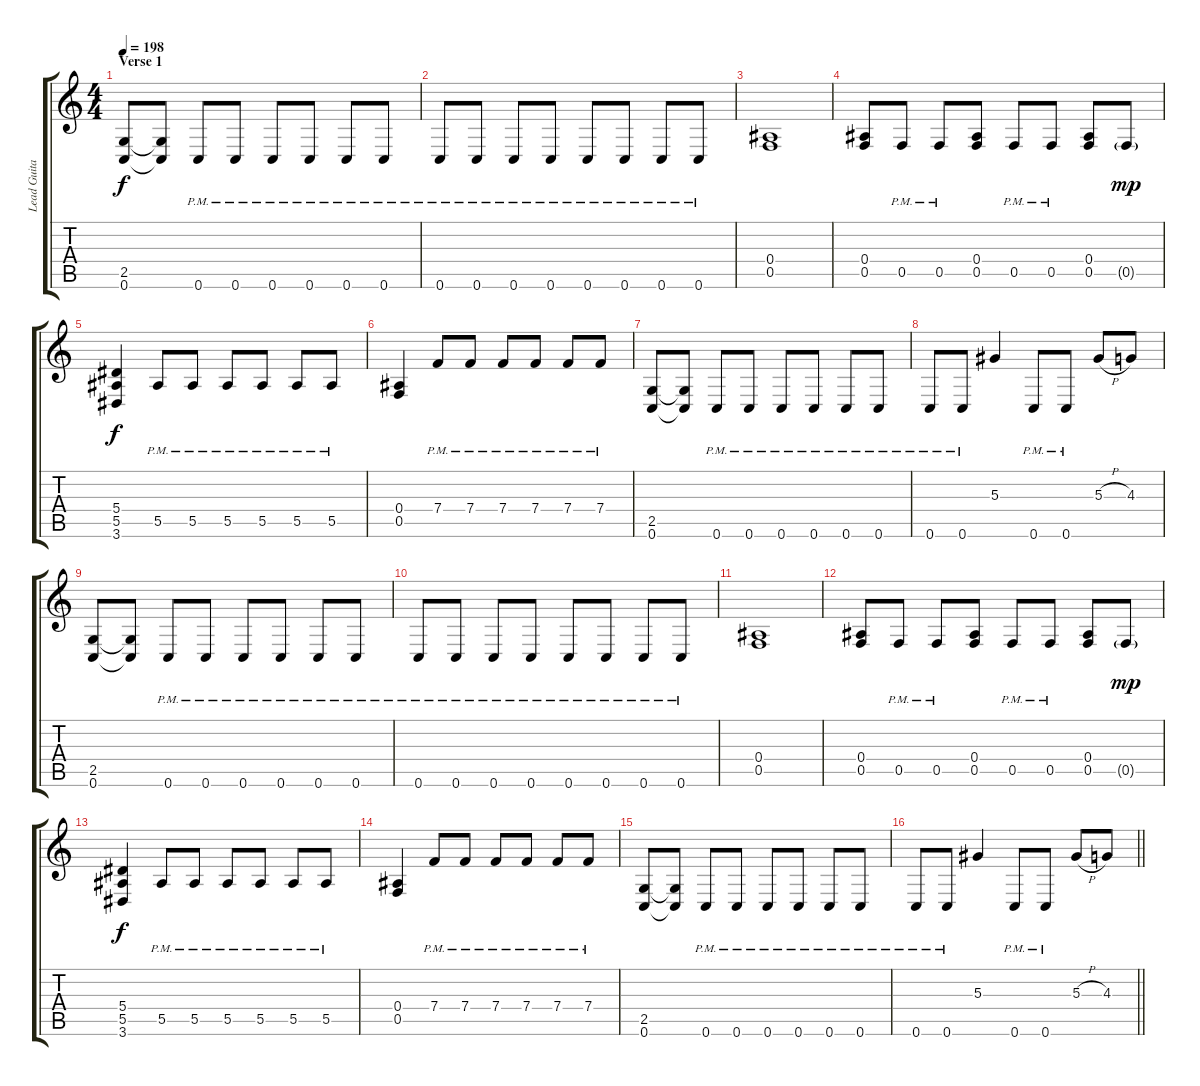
\track ("Lead Guitar/Keys Harmony" "Lead Guita") {instrument distortionguitar}
\staff {score tabs}
\tuning (C4 G3 Eb3 Bb2 F2 C2) {hide}
\ts (4 4)
\section ("" "Verse 1")
\tempo 198
\clef g2
\ks c
(2.5 0.6).8{dy f volume 12 balance 16} (2.5{t} 0.6{t}).8 0.6{pm}.8 0.6{pm}.8 0.6{pm}.8 0.6{pm}.8 0.6{pm}.8 0.6{pm}.8 |
0.6{pm}.8 0.6{pm}.8 0.6{pm}.8 0.6{pm}.8 0.6{pm}.8 0.6{pm}.8 0.6{pm}.8 0.6{pm}.8 |
(0.4 0.5).1 |
(0.4 0.5).8 0.5{pm}.8 0.5{pm}.8 (0.4 0.5).8 0.5{pm}.8 0.5{pm}.8 (0.4 0.5).8 0.5{g}.8{dy mp} |
(5.4 5.5 3.6).4{dy f} 5.5{pm}.8 5.5{pm}.8 5.5{pm}.8 5.5{pm}.8 5.5{pm}.8 5.5{pm}.8 |
(0.4 0.5).4 7.4{pm}.8 7.4{pm}.8 7.4{pm}.8 7.4{pm}.8 7.4{pm}.8 7.4{pm}.8 |
(2.5 0.6).8 (2.5{t} 0.6{t}).8 0.6{pm}.8 0.6{pm}.8 0.6{pm}.8 0.6{pm}.8 0.6{pm}.8 0.6{pm}.8 |
0.6{pm}.8 0.6{pm}.8 5.3.4 0.6{pm}.8 0.6{pm}.8 5.3{h}.8 4.3.8 |
(2.5 0.6).8 (2.5{t} 0.6{t}).8 0.6{pm}.8 0.6{pm}.8 0.6{pm}.8 0.6{pm}.8 0.6{pm}.8 0.6{pm}.8 |
0.6{pm}.8 0.6{pm}.8 0.6{pm}.8 0.6{pm}.8 0.6{pm}.8 0.6{pm}.8 0.6{pm}.8 0.6{pm}.8 |
(0.4 0.5).1 |
(0.4 0.5).8 0.5{pm}.8 0.5{pm}.8 (0.4 0.5).8 0.5{pm}.8 0.5{pm}.8 (0.4 0.5).8 0.5{g}.8{dy mp} |
(5.4 5.5 3.6).4{dy f} 5.5{pm}.8 5.5{pm}.8 5.5{pm}.8 5.5{pm}.8 5.5{pm}.8 5.5{pm}.8 |
(0.4 0.5).4 7.4{pm}.8 7.4{pm}.8 7.4{pm}.8 7.4{pm}.8 7.4{pm}.8 7.4{pm}.8 |
(2.5 0.6).8 (2.5{t} 0.6{t}).8 0.6{pm}.8 0.6{pm}.8 0.6{pm}.8 0.6{pm}.8 0.6{pm}.8 0.6{pm}.8 |
\barLineRight lightlight
0.6{pm}.8 0.6{pm}.8 5.3.4 0.6{pm}.8 0.6{pm}.8 5.3{h}.8 4.3.8
